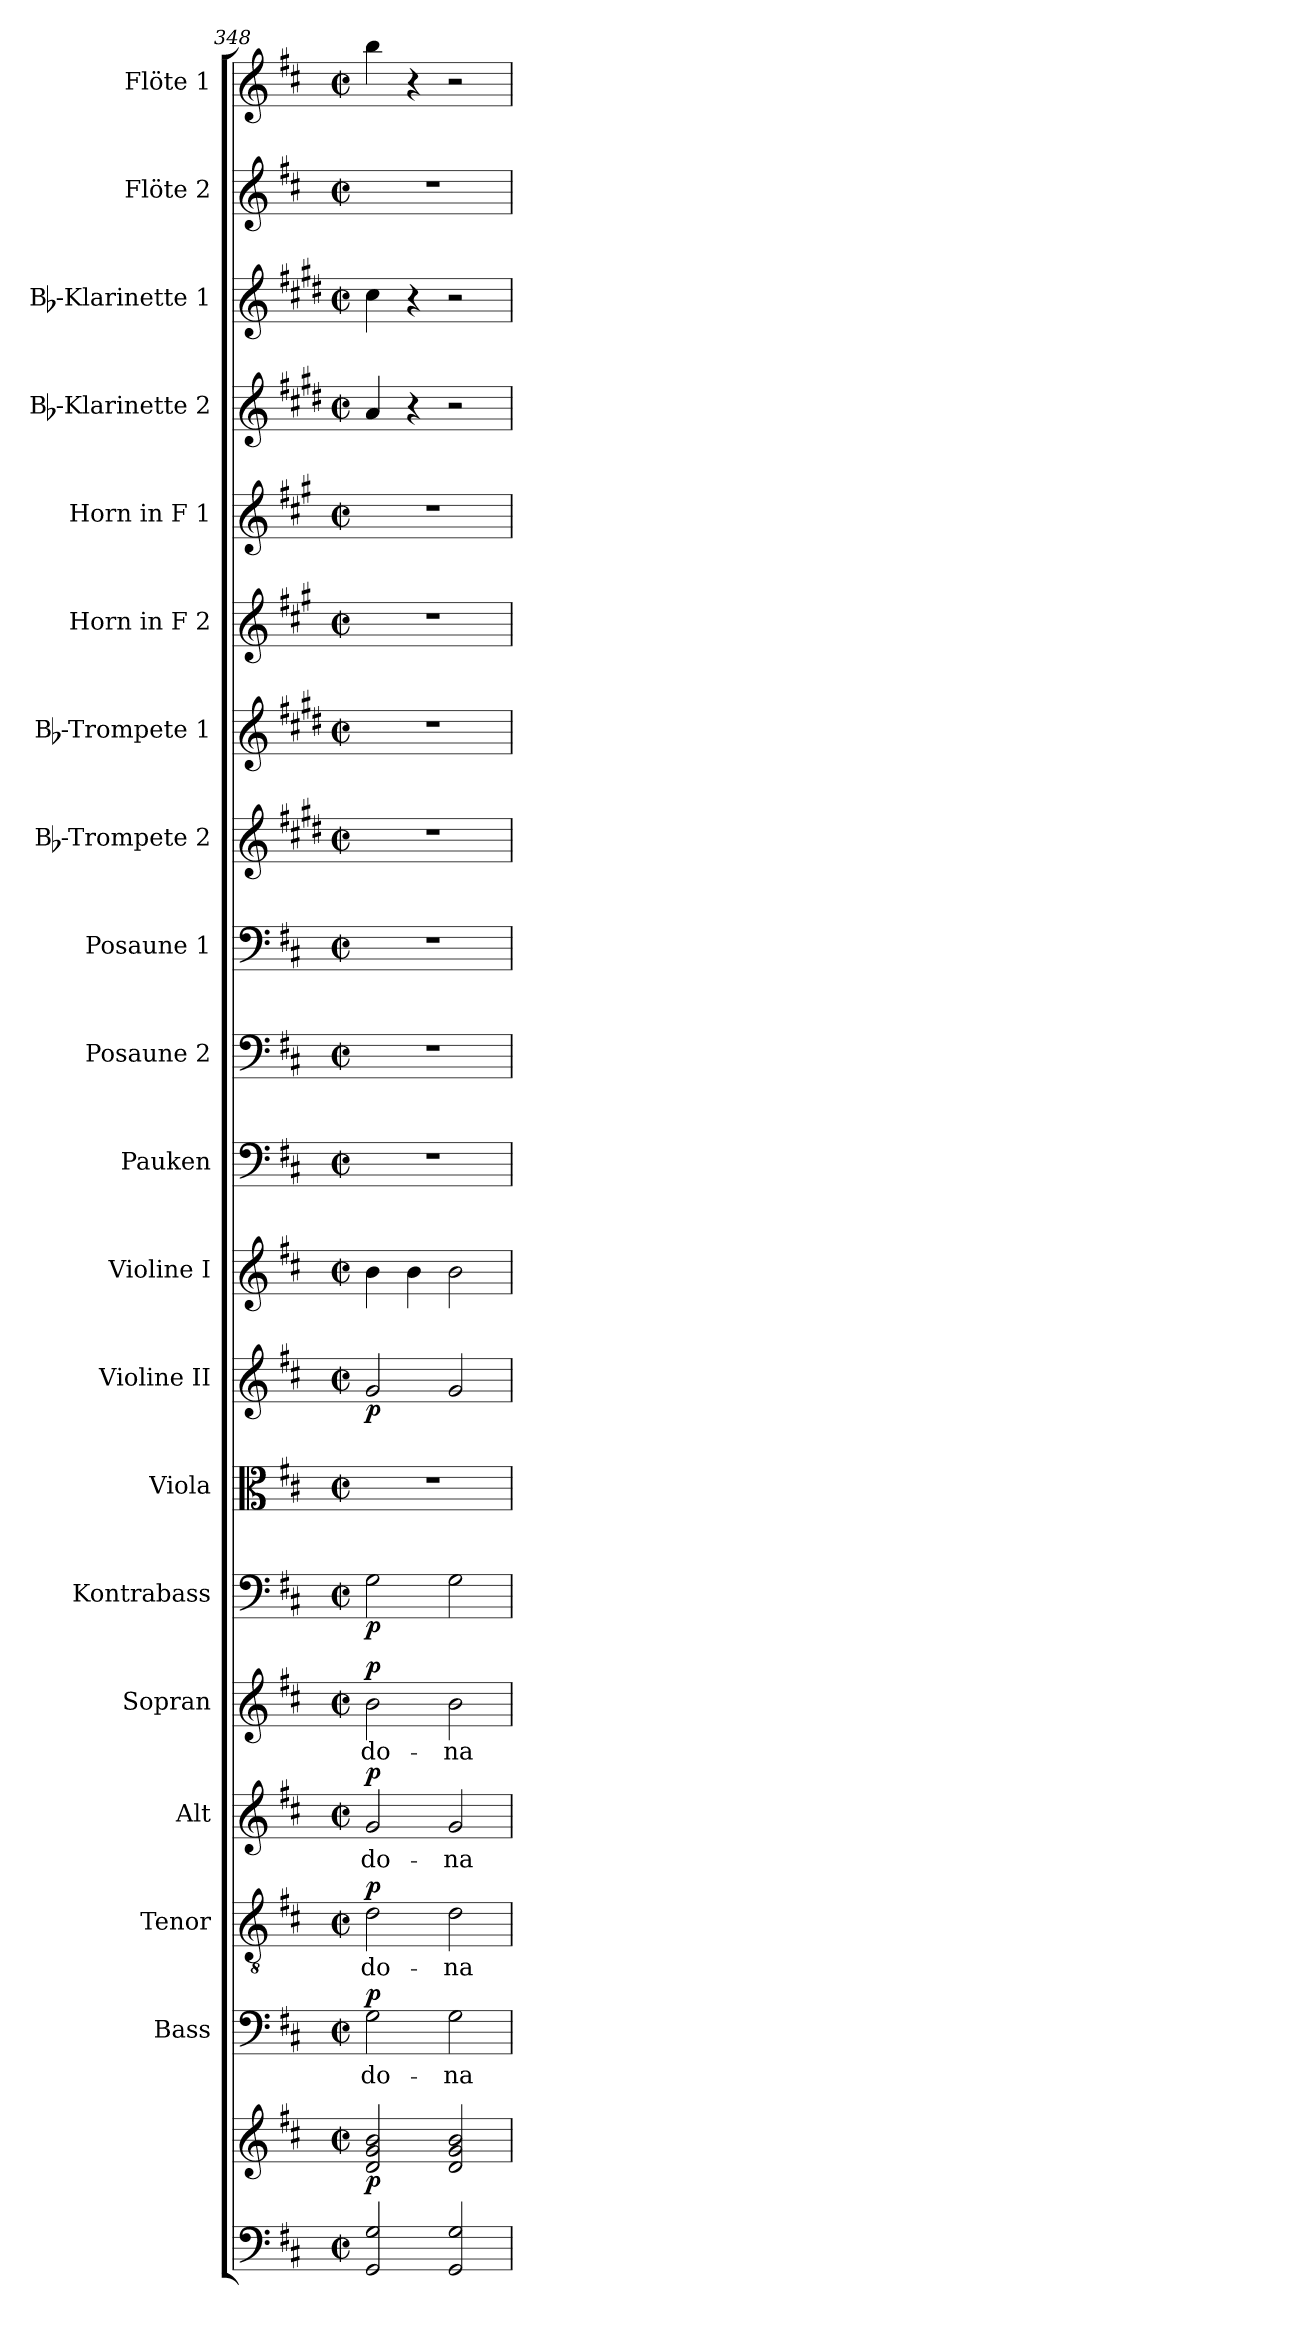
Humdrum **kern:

**kern	**kern	**dynam	**kern	**text	**dynam	**kern	**text	**dynam	**kern	**text	**dynam	**kern	**text	**dynam	**kern	**dynam	**kern	**kern	**dynam	**kern	**kern	**kern	**kern	**kern	**kern	**kern	**kern	**kern	**kern	**kern	**kern
*part20	*part20	*part20	*part19	*part19	*part19	*part18	*part18	*part18	*part17	*part17	*part17	*part16	*part16	*part16	*part15	*part15	*part14	*part13	*part13	*part12	*part11	*part10	*part9	*part8	*part7	*part6	*part5	*part4	*part3	*part2	*part1
*staff21	*staff20	*staff20/21	*staff19	*staff19	*staff19	*staff18	*staff18	*staff18	*staff17	*staff17	*staff17	*staff16	*staff16	*staff16	*staff15	*staff15	*staff14	*staff13	*staff13	*staff12	*staff11	*staff10	*staff9	*staff8	*staff7	*staff6	*staff5	*staff4	*staff3	*staff2	*staff1
*	*	*	*I"Bass	*	*	*I"Tenor	*	*	*I"Alt	*	*	*I"Sopran	*	*	*I"Kontrabass	*	*I"Viola	*I"Violine II	*	*I"Violine I	*I"Pauken	*I"Posaune 2	*I"Posaune 1	*I"Bb-Trompete 2	*I"Bb-Trompete 1	*I"Horn in F 2	*I"Horn in F 1	*I"Bb-Klarinette 2	*I"Bb-Klarinette 1	*I"Flöte 2	*I"Flöte 1
*	*	*	*I'B.	*	*	*I'T.	*	*	*I'A.	*	*	*I'S.	*	*	*I'Kb.	*	*I'Vla.	*I'Vl. II	*	*I'Vl. I	*I'Pk.	*I'Pos. 2	*I'Pos. 1	*I'Bb Trp. 2	*I'Bb Trp. 1	*	*	*I'Bb Kl. 2	*I'Bb Kl. 1	*I'Fl. 2	*I'Fl. 1
!!LO:PB:g=z
*clefF4	*clefG2	*	*clefF4	*	*	*clefGv2	*	*	*clefG2	*	*	*clefG2	*	*	*clefF4	*	*clefC3	*clefG2	*	*clefG2	*clefF4	*clefF4	*clefF4	*clefG2	*clefG2	*clefG2	*clefG2	*clefG2	*clefG2	*clefG2	*clefG2
*	*	*	*	*	*	*	*	*	*	*	*	*	*	*	*ITrd7c12	*	*	*	*	*	*	*	*	*ITrd1c2	*ITrd1c2	*ITrd4c7	*ITrd4c7	*ITrd1c2	*ITrd1c2	*	*
*k[f#c#]	*k[f#c#]	*	*k[f#c#]	*	*	*k[f#c#]	*	*	*k[f#c#]	*	*	*k[f#c#]	*	*	*k[f#c#]	*	*k[f#c#]	*k[f#c#]	*	*k[f#c#]	*k[f#c#]	*k[f#c#]	*k[f#c#]	*k[f#c#]	*k[f#c#]	*k[f#c#]	*k[f#c#]	*k[f#c#]	*k[f#c#]	*k[f#c#]	*k[f#c#]
*D:	*D:	*	*D:	*	*	*D:	*	*	*D:	*	*	*D:	*	*	*D:	*	*D:	*D:	*	*D:	*D:	*D:	*D:	*D:	*D:	*D:	*D:	*D:	*D:	*D:	*D:
*M2/2	*M2/2	*	*M2/2	*	*	*M2/2	*	*	*M2/2	*	*	*M2/2	*	*	*M2/2	*	*M2/2	*M2/2	*	*M2/2	*M2/2	*M2/2	*M2/2	*M2/2	*M2/2	*M2/2	*M2/2	*M2/2	*M2/2	*M2/2	*M2/2
*met(c|)	*met(c|)	*	*met(c|)	*	*	*met(c|)	*	*	*met(c|)	*	*	*met(c|)	*	*	*met(c|)	*	*met(c|)	*met(c|)	*	*met(c|)	*met(c|)	*met(c|)	*met(c|)	*met(c|)	*met(c|)	*met(c|)	*met(c|)	*met(c|)	*met(c|)	*met(c|)	*met(c|)
=348	=348	=348	=348	=348	=348	=348	=348	=348	=348	=348	=348	=348	=348	=348	=348	=348	=348	=348	=348	=348	=348	=348	=348	=348	=348	=348	=348	=348	=348	=348	=348
!	!	!LO:DY:b	!	!LO:LY:b	!LO:DY:a	!	!LO:LY:b	!LO:DY:a	!	!LO:LY:b	!LO:DY:a	!	!LO:LY:b	!LO:DY:a	!	!LO:DY:b	!	!	!LO:DY:b	!	!	!	!	!	!	!	!	!	!	!	!
2GG/ 2G/	2d/ 2g/ 2b/	p	2G\	do-	p	2d\	do-	p	2g/	do-	p	2b\	do-	p	2GG\	p	1r	2g/	p	4b\	1r	1r	1r	1r	1r	1r	1r	4g/	4b\	1r	4bb\
.	.	.	.	.	.	.	.	.	.	.	.	.	.	.	.	.	.	.	.	4b\	.	.	.	.	.	.	.	4r	4r	.	4r
!	!	!	!	!LO:LY:b	!	!	!LO:LY:b	!	!	!LO:LY:b	!	!	!LO:LY:b	!	!	!	!	!	!	!	!	!	!	!	!	!	!	!	!	!	!
2GG/ 2G/	2d/ 2g/ 2b/	.	2G\	-na	.	2d\	-na	.	2g/	-na	.	2b\	-na	.	2GG\	.	.	2g/	.	2b\	.	.	.	.	.	.	.	2r	2r	.	2r
=	=	=	=	=	=	=	=	=	=	=	=	=	=	=	=	=	=	=	=	=	=	=	=	=	=	=	=	=	=	=	=
*-	*-	*-	*-	*-	*-	*-	*-	*-	*-	*-	*-	*-	*-	*-	*-	*-	*-	*-	*-	*-	*-	*-	*-	*-	*-	*-	*-	*-	*-	*-	*-
